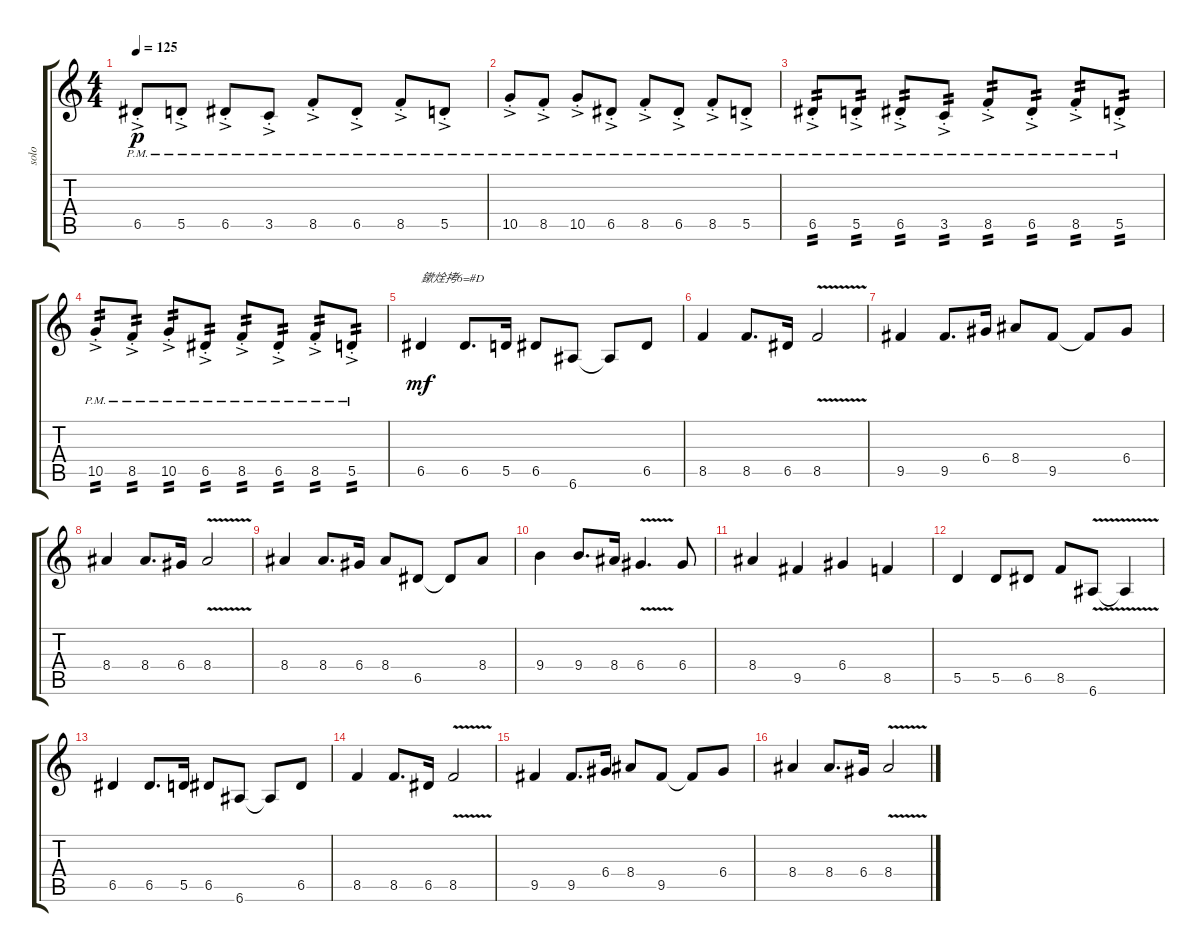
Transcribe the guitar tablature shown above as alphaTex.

\track ("solo" "solo") {instrument distortionguitar}
\staff {score tabs}
\tuning (E4 B3 G3 D3 A2 E2) {hide}
\ts (4 4)
\tempo 125
\clef g2
\ks c
6.5{ac pm st}.8{dy p} 5.5{ac pm st}.8 6.5{ac pm st}.8 3.5{ac pm st}.8 8.5{ac pm st}.8 6.5{ac pm st}.8 8.5{ac pm st}.8 5.5{ac pm st}.8 |
10.5{ac pm st}.8 8.5{ac pm st}.8 10.5{ac pm st}.8 6.5{ac pm st}.8 8.5{ac pm st}.8 6.5{ac pm st}.8 8.5{ac pm st}.8 5.5{ac pm st}.8 |
6.5{ac pm st}.8{tp 2} 5.5{ac pm st}.8{tp 2} 6.5{ac pm st}.8{tp 2} 3.5{ac pm st}.8{tp 2} 8.5{ac pm st}.8{tp 2} 6.5{ac pm st}.8{tp 2} 8.5{ac pm st}.8{tp 2} 5.5{ac pm st}.8{tp 2} |
10.5{ac pm st}.8{tp 2} 8.5{ac pm st}.8{tp 2} 10.5{ac pm st}.8{tp 2} 6.5{ac pm st}.8{tp 2} 8.5{ac pm st}.8{tp 2} 6.5{ac pm st}.8{tp 2} 8.5{ac pm st}.8{tp 2} 5.5{ac pm st}.8{tp 2} |
6.5.4{txt "鏉烇拷6=#D" dy mf} 6.5.8{d} 5.5.16 6.5.8 6.6.8 6.6{t}.8 6.5.8 |
8.5.4 8.5.8{d} 6.5.16 8.5{v}.2 |
9.5.4 9.5.8{d} 6.4.16 8.4.8 9.5.8 9.5{t}.8 6.4.8 |
8.4.4 8.4.8{d} 6.4.16 8.4{v}.2 |
8.4.4 8.4.8{d} 6.4.16 8.4.8 6.5.8 6.5{t}.8 8.4.8 |
9.4.4 9.4.8{d} 8.4.16 6.4{v}.4{d} 6.4.8 |
8.4.4 9.5.4 6.4.4 8.5.4 |
5.5.4 5.5.8 6.5.8 8.5.8 6.6{v}.8 6.6{v t}.4 |
6.5.4 6.5.8{d} 5.5.16 6.5.8 6.6.8 6.6{t}.8 6.5.8 |
8.5.4 8.5.8{d} 6.5.16 8.5{v}.2 |
9.5.4 9.5.8{d} 6.4.16 8.4.8 9.5.8 9.5{t}.8 6.4.8 |
8.4.4 8.4.8{d} 6.4.16 8.4{v}.2
